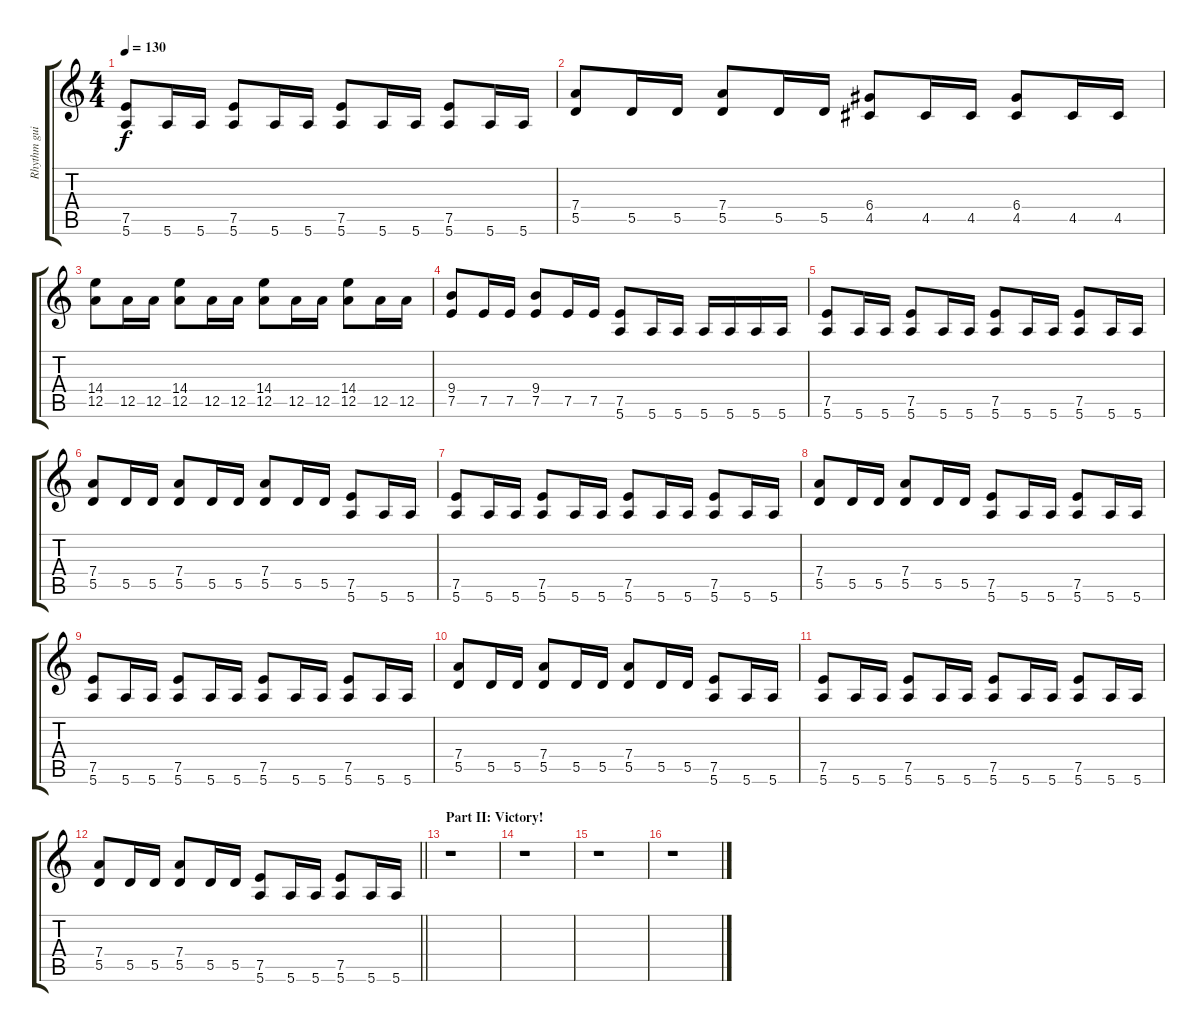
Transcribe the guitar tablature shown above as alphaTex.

\track ("Rhythm guitar" "Rhythm gui") {instrument overdrivenguitar}
\staff {score tabs}
\tuning (E4 B3 G3 D3 A2 E2) {hide}
\ts (4 4)
\tempo 130
\clef g2
\ks c
(7.5 5.6).8{dy f} 5.6.16 5.6.16 (7.5 5.6).8 5.6.16 5.6.16 (7.5 5.6).8 5.6.16 5.6.16 (7.5 5.6).8 5.6.16 5.6.16 |
(7.4 5.5).8 5.5.16 5.5.16 (7.4 5.5).8 5.5.16 5.5.16 (6.4 4.5).8 4.5.16 4.5.16 (6.4 4.5).8 4.5.16 4.5.16 |
(14.4 12.5).8 12.5.16 12.5.16 (14.4 12.5).8 12.5.16 12.5.16 (14.4 12.5).8 12.5.16 12.5.16 (14.4 12.5).8 12.5.16 12.5.16 |
(9.4 7.5).8 7.5.16 7.5.16 (9.4 7.5).8 7.5.16 7.5.16 (7.5 5.6).8 5.6.16 5.6.16 5.6.16 5.6.16 5.6.16 5.6.16 |
(7.5 5.6).8 5.6.16 5.6.16 (7.5 5.6).8 5.6.16 5.6.16 (7.5 5.6).8 5.6.16 5.6.16 (7.5 5.6).8 5.6.16 5.6.16 |
(7.4 5.5).8 5.5.16 5.5.16 (7.4 5.5).8 5.5.16 5.5.16 (7.4 5.5).8 5.5.16 5.5.16 (7.5 5.6).8 5.6.16 5.6.16 |
(7.5 5.6).8 5.6.16 5.6.16 (7.5 5.6).8 5.6.16 5.6.16 (7.5 5.6).8 5.6.16 5.6.16 (7.5 5.6).8 5.6.16 5.6.16 |
(7.4 5.5).8 5.5.16 5.5.16 (7.4 5.5).8 5.5.16 5.5.16 (7.5 5.6).8 5.6.16 5.6.16 (7.5 5.6).8 5.6.16 5.6.16 |
(7.5 5.6).8 5.6.16 5.6.16 (7.5 5.6).8 5.6.16 5.6.16 (7.5 5.6).8 5.6.16 5.6.16 (7.5 5.6).8 5.6.16 5.6.16 |
(7.4 5.5).8 5.5.16 5.5.16 (7.4 5.5).8 5.5.16 5.5.16 (7.4 5.5).8 5.5.16 5.5.16 (7.5 5.6).8 5.6.16 5.6.16 |
(7.5 5.6).8 5.6.16 5.6.16 (7.5 5.6).8 5.6.16 5.6.16 (7.5 5.6).8 5.6.16 5.6.16 (7.5 5.6).8 5.6.16 5.6.16 |
\barLineRight lightlight
(7.4 5.5).8 5.5.16 5.5.16 (7.4 5.5).8 5.5.16 5.5.16 (7.5 5.6).8 5.6.16 5.6.16 (7.5 5.6).8 5.6.16 5.6.16 |
\section ("" "Part II: Victory! ")
r.1 |
r.1 |
r.1 |
r.1
